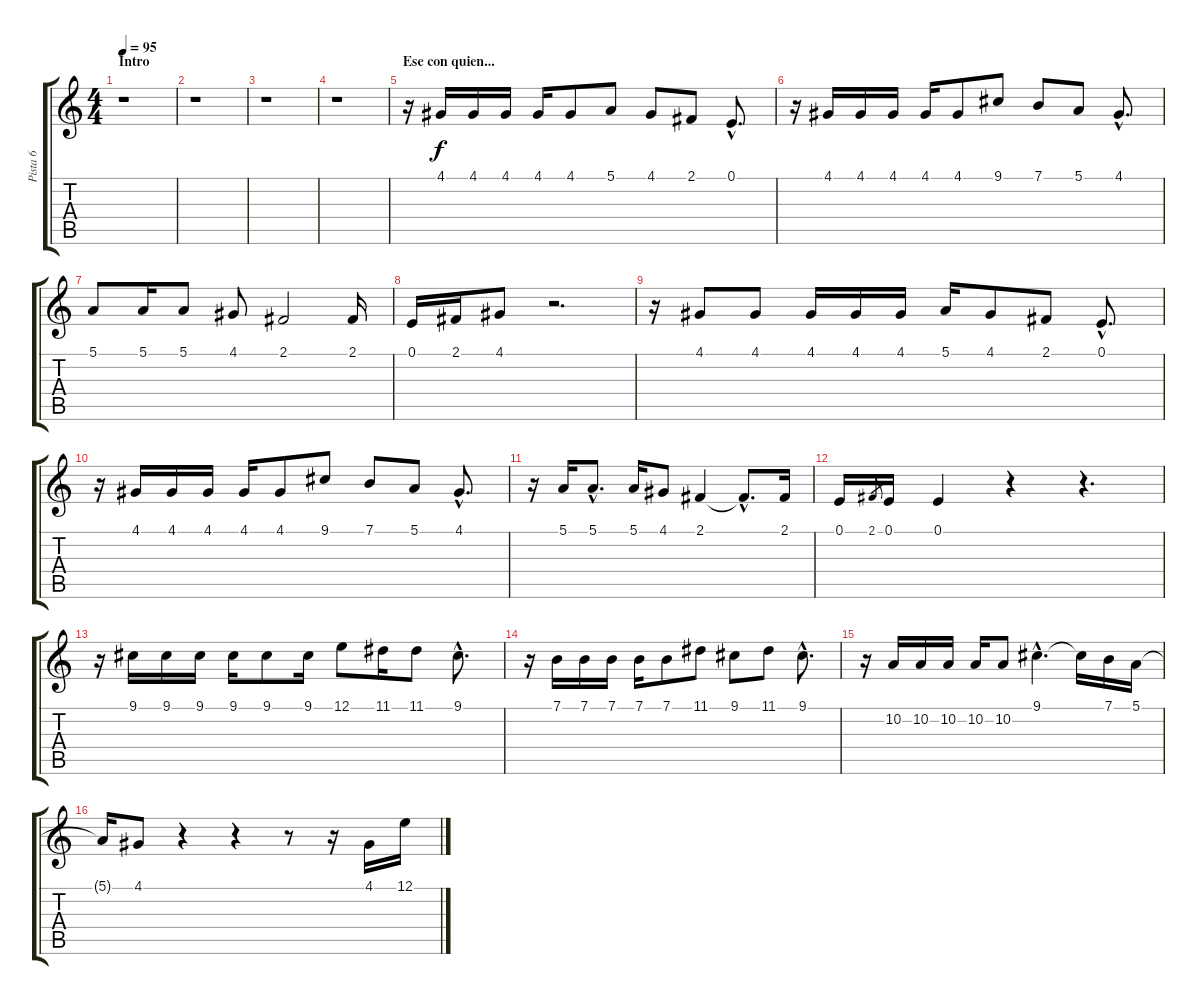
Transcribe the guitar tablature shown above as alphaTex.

\track ("Pista 6" "Pista 6") {instrument choiraahs}
\staff {score tabs}
\tuning (E4 B3 G3 D3 A2 E2) {hide}
\ts (4 4)
\section ("" "Intro")
\tempo 95
\clef g2
\ks c
r.1{dy f instrument choiraahs} |
r.1 |
r.1 |
r.1 |
\section ("" "Ese con quien...")
r.16 4.1.16 4.1.16 4.1.16 4.1.16 4.1.8 5.1.8 4.1.8 2.1.8 0.1{hac}.8{d} |
r.16 4.1.16 4.1.16 4.1.16 4.1.16 4.1.8 9.1.8 7.1.8 5.1.8 4.1{hac}.8{d} |
5.1.8 5.1.16 5.1.8 4.1.8 2.1.2 2.1.16 |
0.1.16 2.1.16 4.1.8 r.2{d} |
r.16 4.1.8 4.1.8 4.1.16 4.1.16 4.1.16 5.1.16 4.1.8 2.1.8 0.1{hac}.8{d} |
r.16 4.1.16 4.1.16 4.1.16 4.1.16 4.1.8 9.1.8 7.1.8 5.1.8 4.1{hac}.8{d} |
r.16 5.1.16 5.1{hac}.8{d} 5.1.16 4.1.8 2.1.4 2.1{hac t}.8{d} 2.1.16 |
0.1.16 2.1.8{gr} 0.1.16 0.1.4 r.4 r.4{d} |
r.16 9.1.16 9.1.16 9.1.16 9.1.16 9.1.8 9.1.16 12.1.8 11.1.16 11.1.8 9.1{hac}.8{d} |
r.16 7.1.16 7.1.16 7.1.16 7.1.16 7.1.8 11.1.8 9.1.8 11.1.8 9.1{hac}.8{d} |
r.16 10.2.16 10.2.16 10.2.16 10.2.16 10.2.8 9.1{hac}.4{d} 9.1{t}.16 7.1.16 5.1.16 |
5.1{t}.16 4.1.8 r.4 r.4 r.8 r.16 4.1.16 12.1.16
